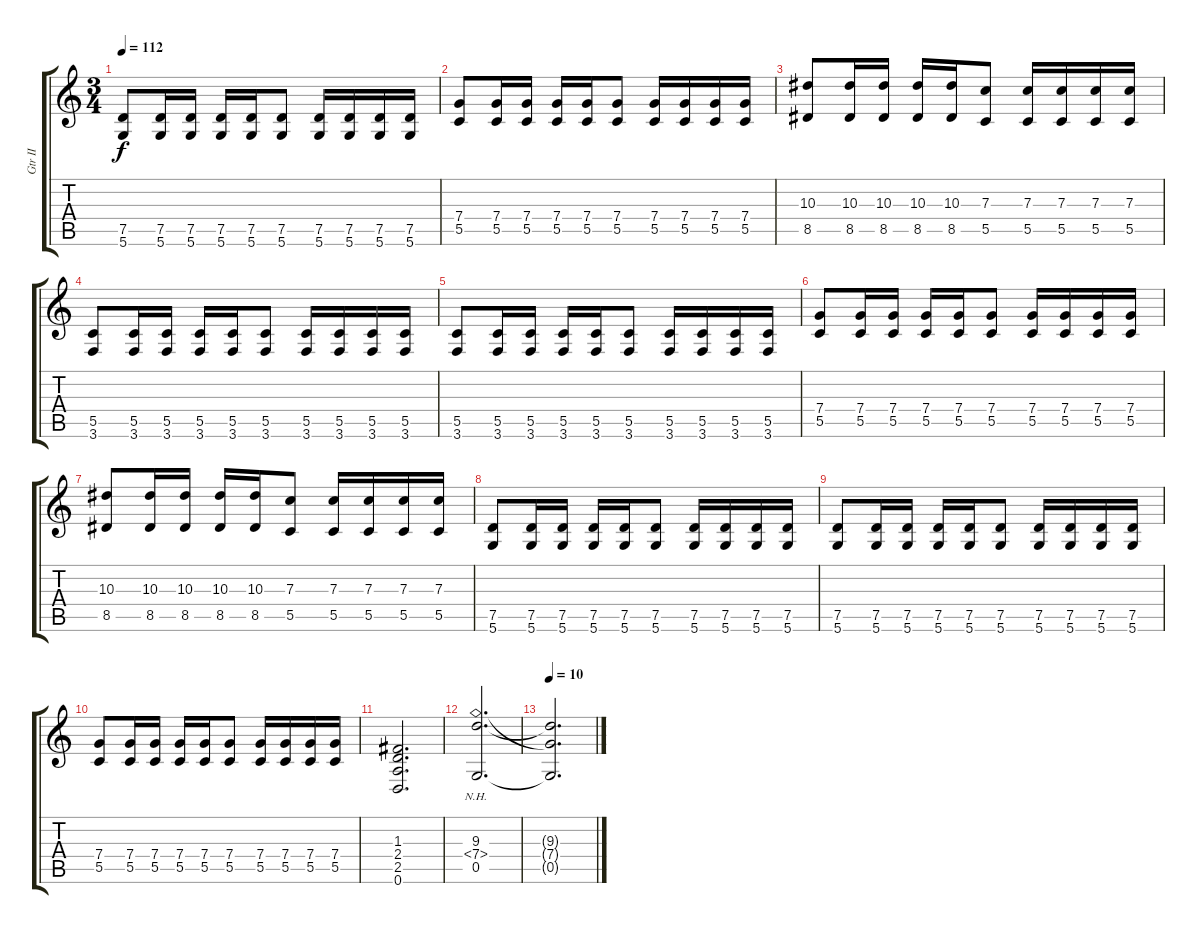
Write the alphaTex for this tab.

\track ("Gtr II" "Gtr II") {instrument acousticguitarsteel}
\staff {score tabs}
\tuning (D4 A3 F3 C3 G2 D2) {hide}
\ts (3 4)
\tempo 112
\clef g2
\ks c
(7.5 5.6).8{dy f} (7.5 5.6).16 (7.5 5.6).16 (7.5 5.6).16 (7.5 5.6).16 (7.5 5.6).8 (7.5 5.6).16 (7.5 5.6).16 (7.5 5.6).16 (7.5 5.6).16 |
(7.4 5.5).8 (7.4 5.5).16 (7.4 5.5).16 (7.4 5.5).16 (7.4 5.5).16 (7.4 5.5).8 (7.4 5.5).16 (7.4 5.5).16 (7.4 5.5).16 (7.4 5.5).16 |
(10.3 8.5).8 (10.3 8.5).16 (10.3 8.5).16 (10.3 8.5).16 (10.3 8.5).16 (7.3 5.5).8 (7.3 5.5).16 (7.3 5.5).16 (7.3 5.5).16 (7.3 5.5).16 |
(5.5 3.6).8 (5.5 3.6).16 (5.5 3.6).16 (5.5 3.6).16 (5.5 3.6).16 (5.5 3.6).8 (5.5 3.6).16 (5.5 3.6).16 (5.5 3.6).16 (5.5 3.6).16 |
(5.5 3.6).8 (5.5 3.6).16 (5.5 3.6).16 (5.5 3.6).16 (5.5 3.6).16 (5.5 3.6).8 (5.5 3.6).16 (5.5 3.6).16 (5.5 3.6).16 (5.5 3.6).16 |
(7.4 5.5).8 (7.4 5.5).16 (7.4 5.5).16 (7.4 5.5).16 (7.4 5.5).16 (7.4 5.5).8 (7.4 5.5).16 (7.4 5.5).16 (7.4 5.5).16 (7.4 5.5).16 |
(10.3 8.5).8 (10.3 8.5).16 (10.3 8.5).16 (10.3 8.5).16 (10.3 8.5).16 (7.3 5.5).8 (7.3 5.5).16 (7.3 5.5).16 (7.3 5.5).16 (7.3 5.5).16 |
(7.5 5.6).8 (7.5 5.6).16 (7.5 5.6).16 (7.5 5.6).16 (7.5 5.6).16 (7.5 5.6).8 (7.5 5.6).16 (7.5 5.6).16 (7.5 5.6).16 (7.5 5.6).16 |
(7.5 5.6).8 (7.5 5.6).16 (7.5 5.6).16 (7.5 5.6).16 (7.5 5.6).16 (7.5 5.6).8 (7.5 5.6).16 (7.5 5.6).16 (7.5 5.6).16 (7.5 5.6).16 |
(7.4 5.5).8 (7.4 5.5).16 (7.4 5.5).16 (7.4 5.5).16 (7.4 5.5).16 (7.4 5.5).8 (7.4 5.5).16 (7.4 5.5).16 (7.4 5.5).16 (7.4 5.5).16 |
(1.3 2.4 2.5 0.6).2{d} |
(9.3 7.4{nh} 0.5).2{d} |
\tempo 10
(9.3{t} 7.4{t} 0.5{t}).2{d}
